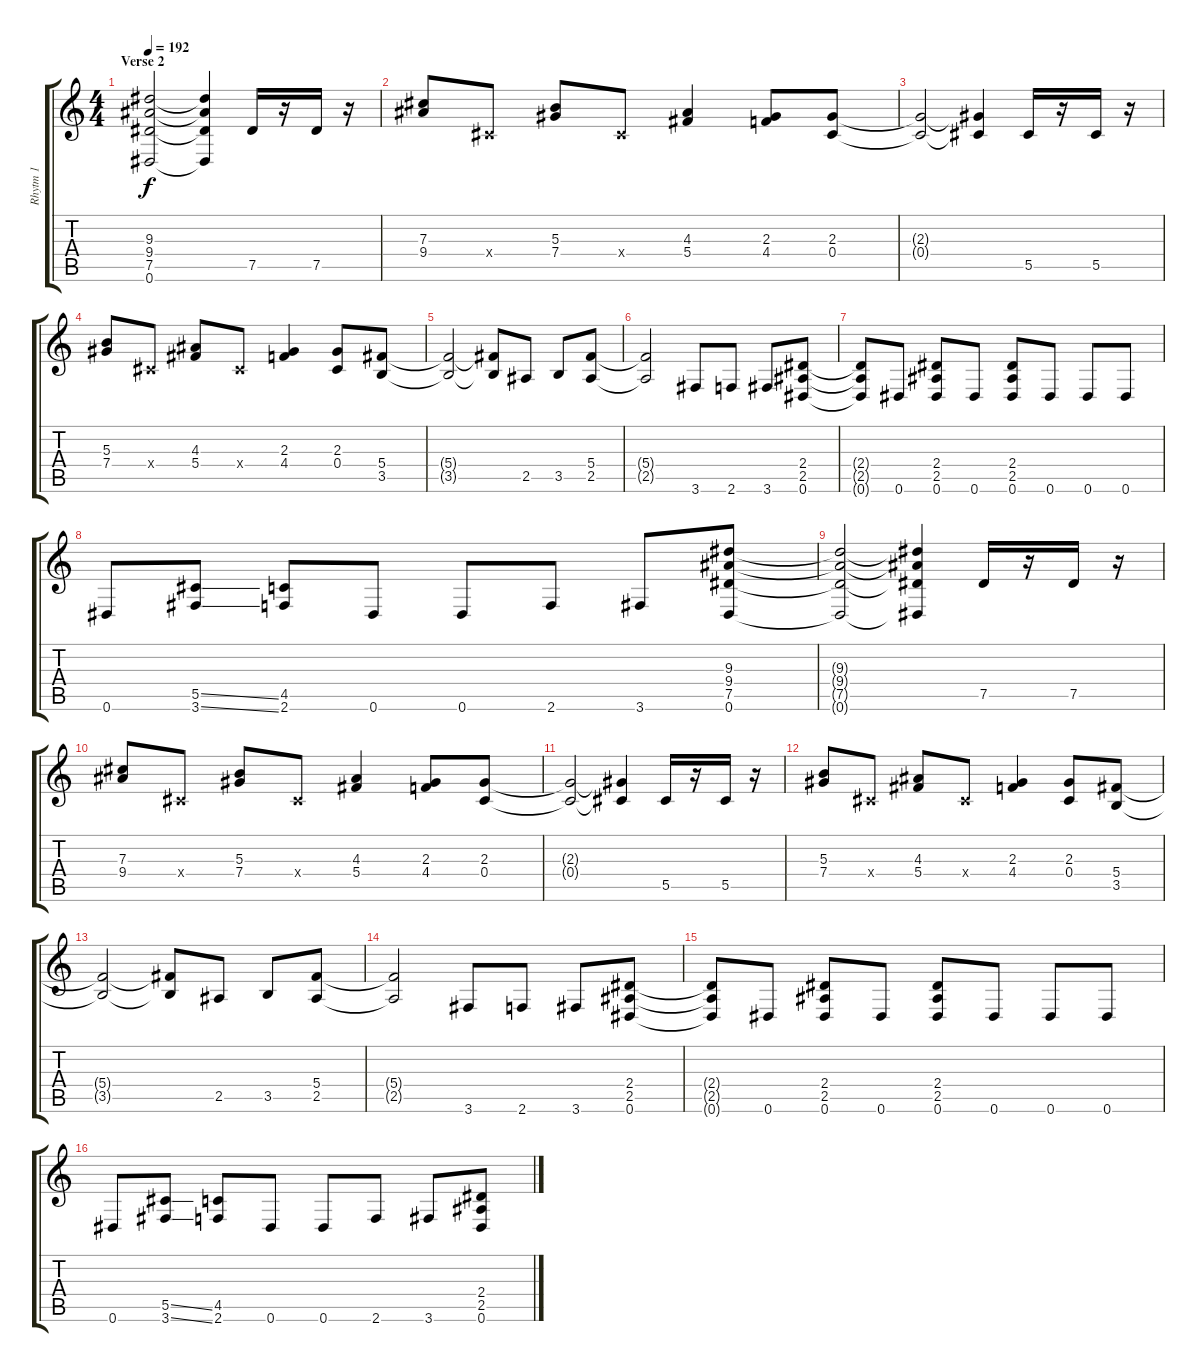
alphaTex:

\track ("Rhytm 1" "Rhytm 1") {instrument distortionguitar}
\staff {score tabs}
\tuning (Eb4 Bb3 Gb3 Db3 Ab2 Eb2) {hide}
\ts (4 4)
\section ("" "Verse 2")
\tempo 192
\clef g2
\ks c
(9.3{t} 9.4{t} 7.5{t} 0.6{t}).2{dy f} (9.3{t} 9.4{t} 7.5{t} 0.6{t}).4 7.5.16 r.16 7.5.16 r.16 |
(7.3 9.4).8 0.4{x}.8 (5.3 7.4).8 0.4{x}.8 (4.3 5.4).4 (2.3 4.4).8 (2.3 0.4).8 |
(2.3{t} 0.4{t}).2 (2.3{t} 0.4{t}).4 5.5.16 r.16 5.5.16 r.16 |
(5.3 7.4).8 0.4{x}.8 (4.3 5.4).8 0.4{x}.8 (2.3 4.4).4 (2.3 0.4).8 (5.4 3.5).8 |
(5.4{t} 3.5{t}).2 (5.4{t} 3.5{t}).8 2.5.8 3.5.8 (5.4 2.5).8 |
(5.4{t} 2.5{t}).2 3.6.8 2.6.8 3.6.8 (2.4 2.5 0.6).8 |
(2.4{t} 2.5{t} 0.6{t}).8 0.6.8 (2.4 2.5 0.6).8 0.6.8 (2.4 2.5 0.6).8 0.6.8 0.6.8 0.6.8 |
0.6.8 (5.5{ss} 3.6{ss}).8 (4.5 2.6).8 0.6.8 0.6.8 2.6.8 3.6.8 (9.3 9.4 7.5 0.6).8 |
(9.3{t} 9.4{t} 7.5{t} 0.6{t}).2 (9.3{t} 9.4{t} 7.5{t} 0.6{t}).4 7.5.16 r.16 7.5.16 r.16 |
(7.3 9.4).8 0.4{x}.8 (5.3 7.4).8 0.4{x}.8 (4.3 5.4).4 (2.3 4.4).8 (2.3 0.4).8 |
(2.3{t} 0.4{t}).2 (2.3{t} 0.4{t}).4 5.5.16 r.16 5.5.16 r.16 |
(5.3 7.4).8 0.4{x}.8 (4.3 5.4).8 0.4{x}.8 (2.3 4.4).4 (2.3 0.4).8 (5.4 3.5).8 |
(5.4{t} 3.5{t}).2 (5.4{t} 3.5{t}).8 2.5.8 3.5.8 (5.4 2.5).8 |
(5.4{t} 2.5{t}).2 3.6.8 2.6.8 3.6.8 (2.4 2.5 0.6).8 |
(2.4{t} 2.5{t} 0.6{t}).8 0.6.8 (2.4 2.5 0.6).8 0.6.8 (2.4 2.5 0.6).8 0.6.8 0.6.8 0.6.8 |
0.6.8 (5.5{ss} 3.6{ss}).8 (4.5 2.6).8 0.6.8 0.6.8 2.6.8 3.6.8 (2.4 2.5 0.6).8
